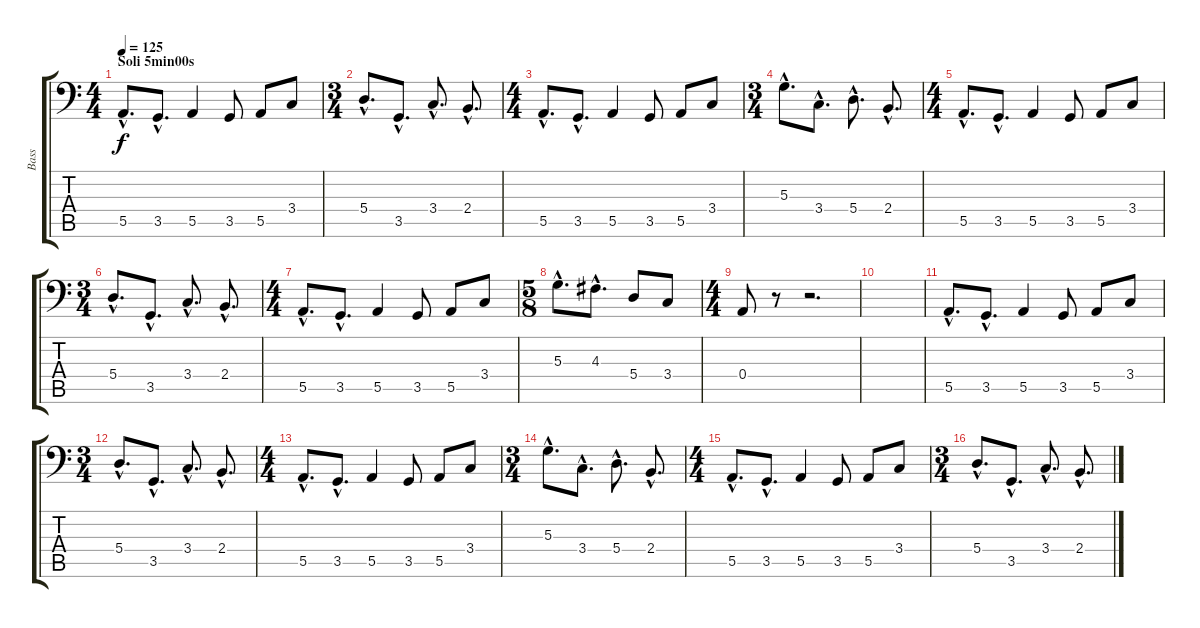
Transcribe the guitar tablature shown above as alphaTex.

\track ("Bass" "Bass") {instrument electricbassfinger}
\staff {score tabs}
\tuning (C3 G2 D2 A1 E1 B0) {hide}
\ts (4 4)
\section ("" "Soli 5min00s")
\tempo 125
\clef f4
\ks c
5.5{hac}.8{d dy f} 3.5{hac}.8{d} 5.5.4 3.5.8 5.5.8 3.4.8 |
\ts (3 4)
5.4{hac}.8{d} 3.5{hac}.8{d} 3.4{hac}.8{d} 2.4{hac}.8{d} |
\ts (4 4)
5.5{hac}.8{d} 3.5{hac}.8{d} 5.5.4 3.5.8 5.5.8 3.4.8 |
\ts (3 4)
5.3{hac}.8{d} 3.4{hac}.8{d} 5.4{hac}.8{d} 2.4{hac}.8{d} |
\ts (4 4)
5.5{hac}.8{d} 3.5{hac}.8{d} 5.5.4 3.5.8 5.5.8 3.4.8 |
\ts (3 4)
5.4{hac}.8{d} 3.5{hac}.8{d} 3.4{hac}.8{d} 2.4{hac}.8{d} |
\ts (4 4)
5.5{hac}.8{d} 3.5{hac}.8{d} 5.5.4 3.5.8 5.5.8 3.4.8 |
\ts (5 8)
5.3{hac}.8{d} 4.3{hac}.8{d} 5.4.8 3.4.8 |
\ts (4 4)
0.4.8 r.8 r.2{d} |
|
5.5{hac}.8{d} 3.5{hac}.8{d} 5.5.4 3.5.8 5.5.8 3.4.8 |
\ts (3 4)
5.4{hac}.8{d} 3.5{hac}.8{d} 3.4{hac}.8{d} 2.4{hac}.8{d} |
\ts (4 4)
5.5{hac}.8{d} 3.5{hac}.8{d} 5.5.4 3.5.8 5.5.8 3.4.8 |
\ts (3 4)
5.3{hac}.8{d} 3.4{hac}.8{d} 5.4{hac}.8{d} 2.4{hac}.8{d} |
\ts (4 4)
5.5{hac}.8{d} 3.5{hac}.8{d} 5.5.4 3.5.8 5.5.8 3.4.8 |
\ts (3 4)
5.4{hac}.8{d} 3.5{hac}.8{d} 3.4{hac}.8{d} 2.4{hac}.8{d}
